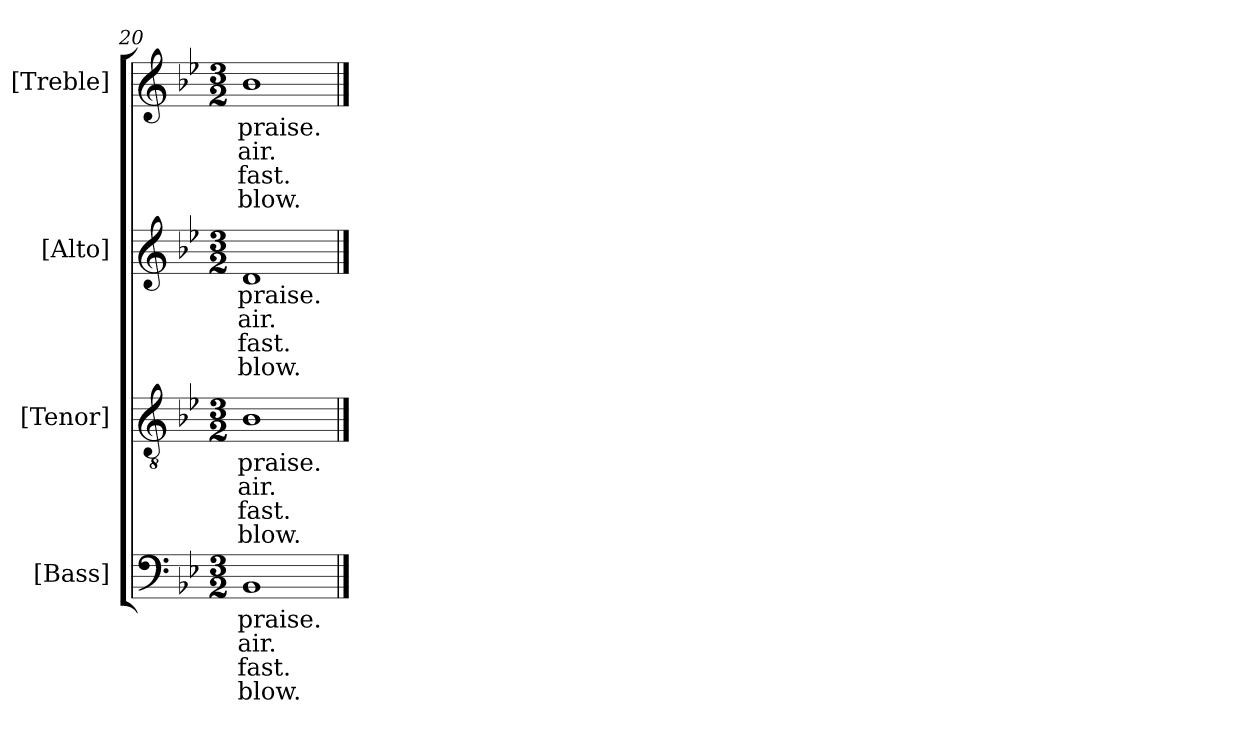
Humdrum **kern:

**kern	**text	**text	**text	**text	**kern	**text	**text	**text	**text	**kern	**text	**text	**text	**text	**kern	**text	**text	**text	**text
*part4	*part4	*part4	*part4	*part4	*part3	*part3	*part3	*part3	*part3	*part2	*part2	*part2	*part2	*part2	*part1	*part1	*part1	*part1	*part1
*staff4	*staff4	*staff4	*staff4	*staff4	*staff3	*staff3	*staff3	*staff3	*staff3	*staff2	*staff2	*staff2	*staff2	*staff2	*staff1	*staff1	*staff1	*staff1	*staff1
*I"[Bass]	*	*	*	*	*I"[Tenor]	*	*	*	*	*I"[Alto]	*	*	*	*	*I"[Treble]	*	*	*	*
*clefF4	*	*	*	*	*clefGv2	*	*	*	*	*clefG2	*	*	*	*	*clefG2	*	*	*	*
*	*	*	*	*	*ITrd7c12	*	*	*	*	*	*	*	*	*	*	*	*	*	*
*k[b-e-]	*	*	*	*	*k[b-e-]	*	*	*	*	*k[b-e-]	*	*	*	*	*k[b-e-]	*	*	*	*
*g:	*	*	*	*	*g:	*	*	*	*	*g:	*	*	*	*	*g:	*	*	*	*
*M3/2	*	*	*	*	*M3/2	*	*	*	*	*M3/2	*	*	*	*	*M3/2	*	*	*	*
=20	=20	=20	=20	=20	=20	=20	=20	=20	=20	=20	=20	=20	=20	=20	=20	=20	=20	=20	=20
!	!LO:LY:b:color=#000000	!LO:LY:b:color=#000000	!LO:LY:b:color=#000000	!LO:LY:b:color=#000000	!	!	!	!	!	!	!	!	!	!	!	!	!	!	!
!	!	!	!	!	!	!LO:LY:b:color=#000000	!LO:LY:b:color=#000000	!LO:LY:b:color=#000000	!LO:LY:b:color=#000000	!	!	!	!	!	!	!	!	!	!
!	!	!	!	!	!	!	!	!	!	!	!LO:LY:b:color=#000000	!LO:LY:b:color=#000000	!LO:LY:b:color=#000000	!LO:LY:b:color=#000000	!	!	!	!	!
!	!	!	!	!	!	!	!	!	!	!	!	!	!	!	!	!LO:LY:b:color=#000000	!LO:LY:b:color=#000000	!LO:LY:b:color=#000000	!LO:LY:b:color=#000000
1BB-i	praise.	air.	fast.	blow.	1BB-i	praise.	air.	fast.	blow.	1di	praise.	air.	fast.	blow.	1b-i	praise.	air.	fast.	blow.
==	==	==	==	==	==	==	==	==	==	==	==	==	==	==	==	==	==	==	==
*-	*-	*-	*-	*-	*-	*-	*-	*-	*-	*-	*-	*-	*-	*-	*-	*-	*-	*-	*-
